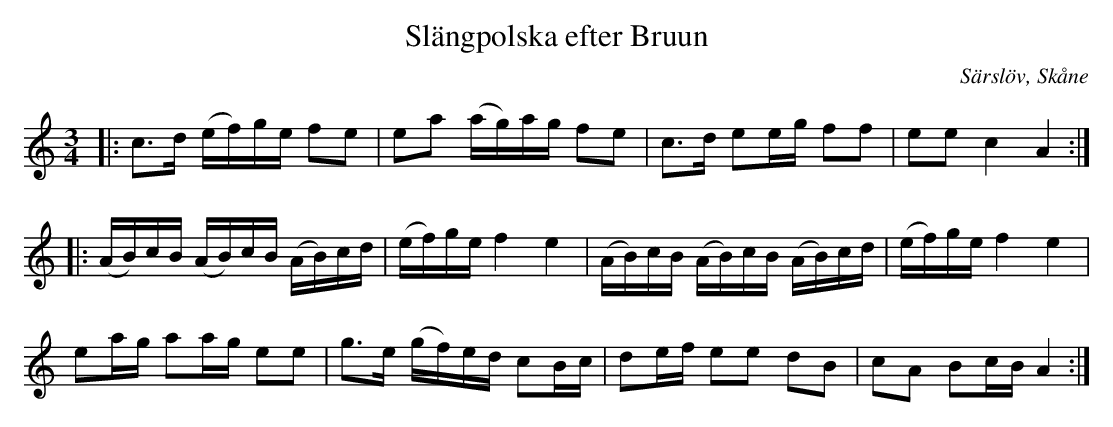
X:1
T:Slängpolska efter Bruun
O:Särslöv, Skåne
M:3/4
L:1/16
K:C
|:  c2>d2 (ef)ge f2e2 | e2a2 (ag)ag f2e2 | c2>d2 e2eg f2f2 | e2e2 c4 A4 ::$
 (AB)cB (AB)cB (AB)cd | %5
 (ef)ge f4 e4 | (AB)cB (AB)cB (AB)cd | (ef)ge f4 e4 |$
 e2ag a2ag e2e2 | g2>e2 (gf)ed c2Bc | %10
 d2ef e2e2 d2B2 | c2A2 B2cB A4 :| %12 :|
